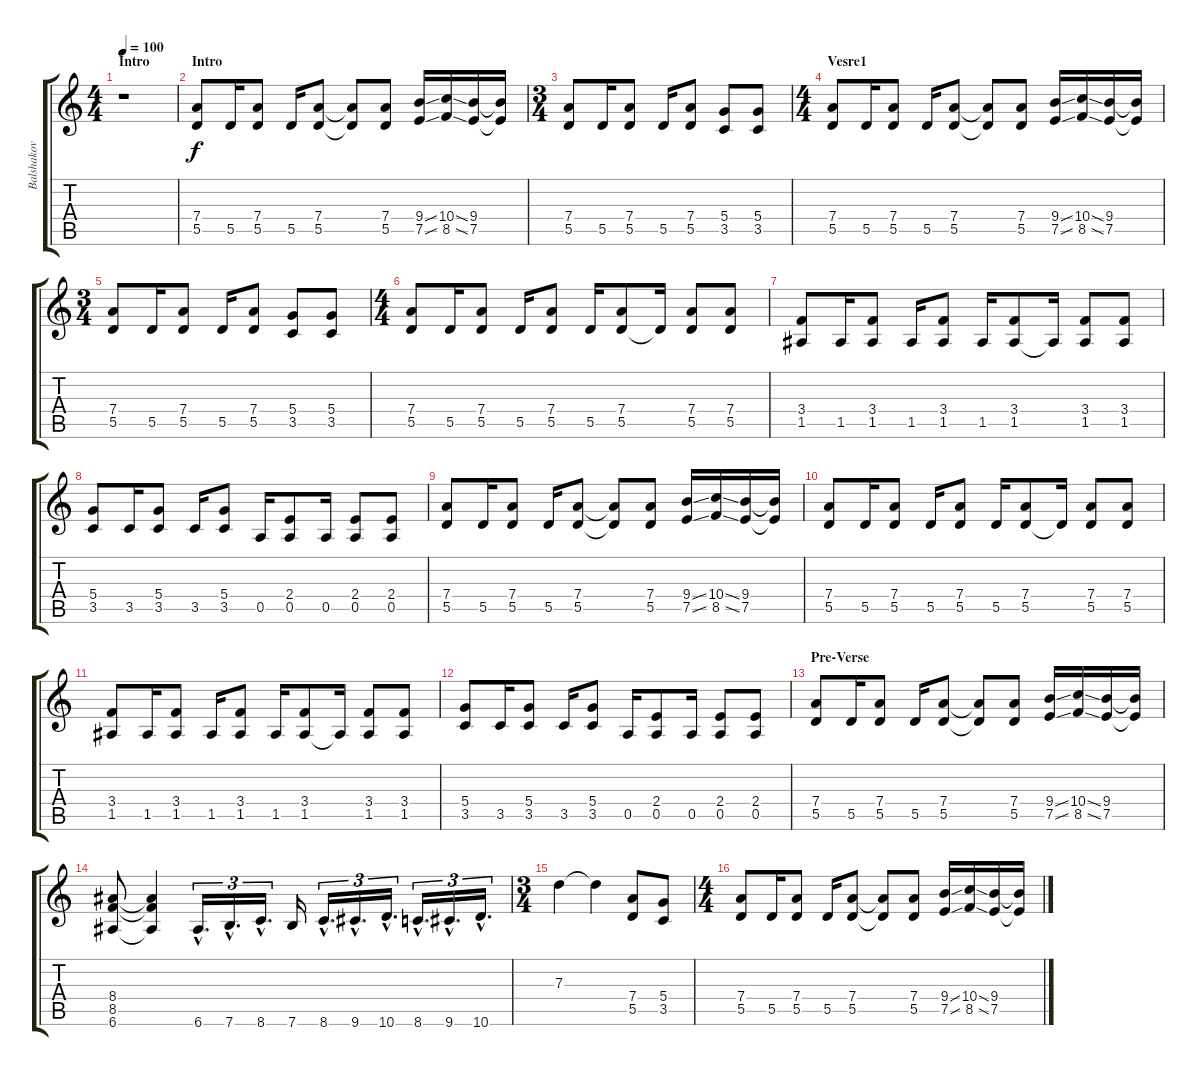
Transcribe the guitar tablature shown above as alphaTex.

\track ("Balshakov" "Balshakov") {instrument distortionguitar}
\staff {score tabs}
\tuning (E4 B3 G3 D3 A2 E2) {hide}
\ts (4 4)
\section ("" "Intro")
\tempo 100
\clef g2
\ks c
r.1{dy f instrument distortionguitar} |
\section ("" "Intro")
(7.4 5.5).8 5.5.16 (7.4 5.5).8 5.5.16 (7.4 5.5).8 (7.4{t} 5.5{t}).8 (7.4 5.5).8 (9.4{ss} 7.5{ss}).16 (10.4{ss} 8.5{ss}).16 (9.4 7.5).16 (9.4{t} 7.5{t}).16 |
\ts (3 4)
\section ("" "")
(7.4 5.5).8 5.5.16 (7.4 5.5).8 5.5.16 (7.4 5.5).8 (5.4 3.5).8 (5.4 3.5).8 |
\ts (4 4)
\section ("" "Vesre1")
(7.4 5.5).8 5.5.16 (7.4 5.5).8 5.5.16 (7.4 5.5).8 (7.4{t} 5.5{t}).8 (7.4 5.5).8 (9.4{ss} 7.5{ss}).16 (10.4{ss} 8.5{ss}).16 (9.4 7.5).16 (9.4{t} 7.5{t}).16 |
\ts (3 4)
(7.4 5.5).8 5.5.16 (7.4 5.5).8 5.5.16 (7.4 5.5).8 (5.4 3.5).8 (5.4 3.5).8 |
\ts (4 4)
(7.4 5.5).8 5.5.16 (7.4 5.5).8 5.5.16 (7.4 5.5).8 5.5.16 (7.4 5.5).8 5.5{t}.16 (7.4 5.5).8 (7.4 5.5).8 |
(3.4 1.5).8 1.5.16 (3.4 1.5).8 1.5.16 (3.4 1.5).8 1.5.16 (3.4 1.5).8 1.5{t}.16 (3.4 1.5).8 (3.4 1.5).8 |
(5.4 3.5).8 3.5.16 (5.4 3.5).8 3.5.16 (5.4 3.5).8 0.5.16 (2.4 0.5).8 0.5.16 (2.4 0.5).8 (2.4 0.5).8 |
(7.4 5.5).8 5.5.16 (7.4 5.5).8 5.5.16 (7.4 5.5).8 (7.4{t} 5.5{t}).8 (7.4 5.5).8 (9.4{ss} 7.5{ss}).16 (10.4{ss} 8.5{ss}).16 (9.4 7.5).16 (9.4{t} 7.5{t}).16 |
(7.4 5.5).8 5.5.16 (7.4 5.5).8 5.5.16 (7.4 5.5).8 5.5.16 (7.4 5.5).8 5.5{t}.16 (7.4 5.5).8 (7.4 5.5).8 |
(3.4 1.5).8 1.5.16 (3.4 1.5).8 1.5.16 (3.4 1.5).8 1.5.16 (3.4 1.5).8 1.5{t}.16 (3.4 1.5).8 (3.4 1.5).8 |
(5.4 3.5).8 3.5.16 (5.4 3.5).8 3.5.16 (5.4 3.5).8 0.5.16 (2.4 0.5).8 0.5.16 (2.4 0.5).8 (2.4 0.5).8 |
\section ("" "Pre-Verse")
(7.4 5.5).8 5.5.16 (7.4 5.5).8 5.5.16 (7.4 5.5).8 (7.4{t} 5.5{t}).8 (7.4 5.5).8 (9.4{ss} 7.5{ss}).16 (10.4{ss} 8.5{ss}).16 (9.4 7.5).16 (9.4{t} 7.5{t}).16 |
(8.4 8.5 6.6).8 (8.4{t} 8.5{t} 6.6{t}).4 6.6{hac}.16{d tu (3 2)} 7.6{hac}.16{d tu (3 2)} 8.6{hac}.16{d tu (3 2)} 7.6.16 8.6{hac}.16{d tu (3 2)} 9.6{hac}.16{d tu (3 2)} 10.6{hac}.16{d tu (3 2)} 8.6{hac}.16{d tu (3 2)} 9.6{hac}.16{d tu (3 2)} 10.6{hac}.16{d tu (3 2)} |
\ts (3 4)
7.3.4 7.3{t}.4 (7.4 5.5).8 (5.4 3.5).8 |
\ts (4 4)
(7.4 5.5).8 5.5.16 (7.4 5.5).8 5.5.16 (7.4 5.5).8 (7.4{t} 5.5{t}).8 (7.4 5.5).8 (9.4{ss} 7.5{ss}).16 (10.4{ss} 8.5{ss}).16 (9.4 7.5).16 (9.4{t} 7.5{t}).16
